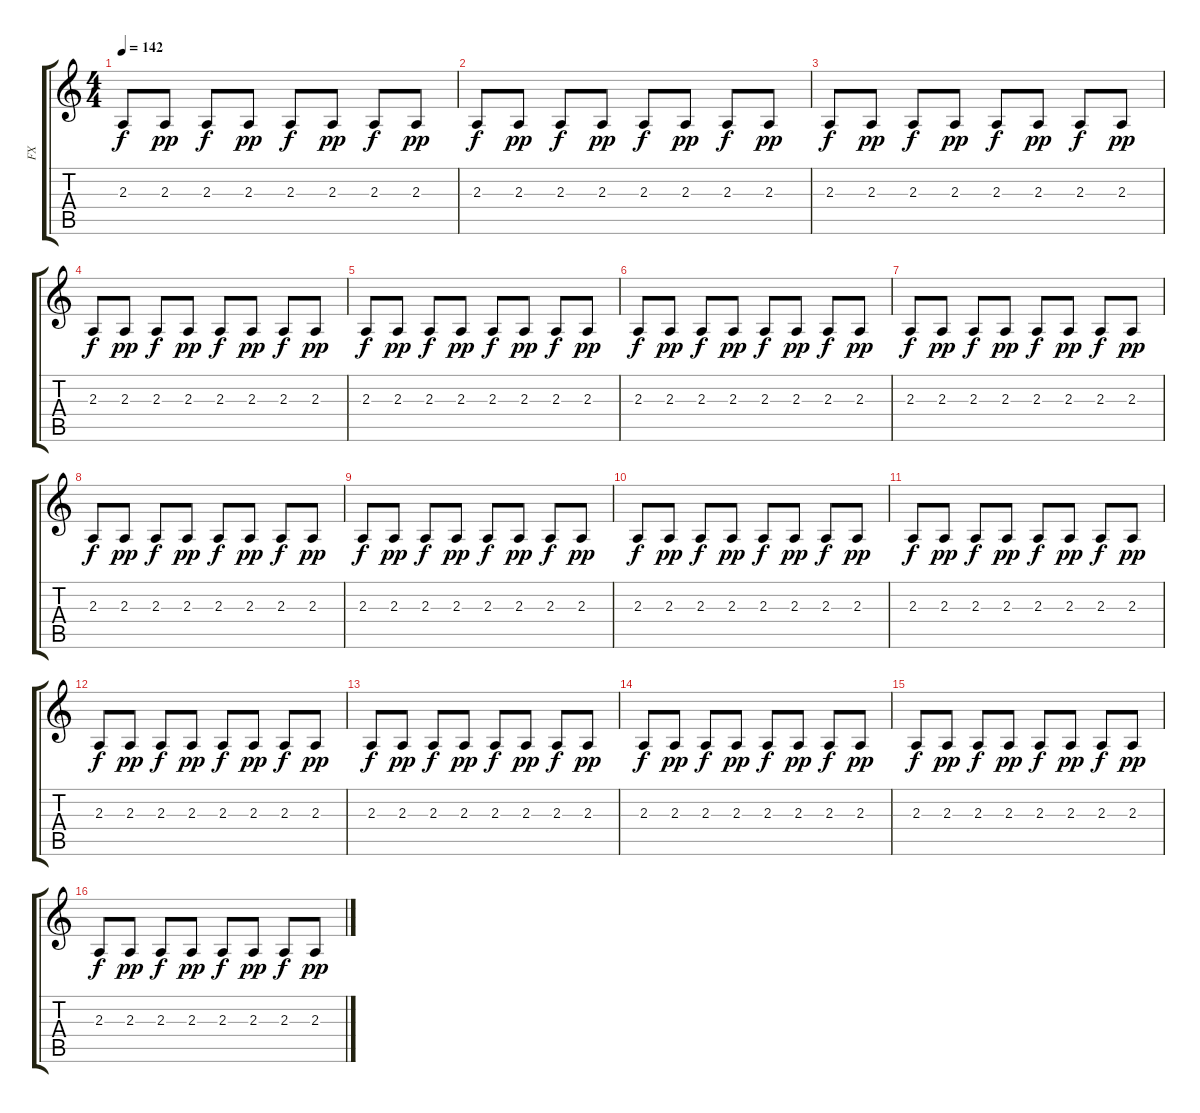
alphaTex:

\track ("FX" "FX") {instrument clavinet}
\staff {score tabs}
\tuning (E4 B3 G3 D3 A2 E2) {hide}
\ts (4 4)
\tempo 142
\clef g2
\ks c
2.3.8{dy f balance 16} 2.3.8{dy pp} 2.3.8{dy f balance 0} 2.3.8{dy pp balance 16} 2.3.8{dy f balance 16} 2.3.8{dy pp} 2.3.8{dy f balance 0} 2.3.8{dy pp balance 16} |
2.3.8{dy f balance 16} 2.3.8{dy pp} 2.3.8{dy f balance 0} 2.3.8{dy pp balance 16} 2.3.8{dy f balance 16} 2.3.8{dy pp} 2.3.8{dy f balance 0} 2.3.8{dy pp balance 16} |
2.3.8{dy f balance 16} 2.3.8{dy pp} 2.3.8{dy f balance 0} 2.3.8{dy pp balance 16} 2.3.8{dy f balance 16} 2.3.8{dy pp} 2.3.8{dy f balance 0} 2.3.8{dy pp balance 16} |
2.3.8{dy f balance 16} 2.3.8{dy pp} 2.3.8{dy f balance 0} 2.3.8{dy pp balance 16} 2.3.8{dy f balance 16} 2.3.8{dy pp} 2.3.8{dy f balance 0} 2.3.8{dy pp balance 16} |
2.3.8{dy f balance 16} 2.3.8{dy pp} 2.3.8{dy f balance 0} 2.3.8{dy pp balance 16} 2.3.8{dy f balance 16} 2.3.8{dy pp} 2.3.8{dy f balance 0} 2.3.8{dy pp balance 16} |
2.3.8{dy f balance 16} 2.3.8{dy pp} 2.3.8{dy f balance 0} 2.3.8{dy pp balance 16} 2.3.8{dy f balance 16} 2.3.8{dy pp} 2.3.8{dy f balance 0} 2.3.8{dy pp balance 16} |
2.3.8{dy f balance 16} 2.3.8{dy pp} 2.3.8{dy f balance 0} 2.3.8{dy pp balance 16} 2.3.8{dy f balance 16} 2.3.8{dy pp} 2.3.8{dy f balance 0} 2.3.8{dy pp balance 16} |
2.3.8{dy f balance 16} 2.3.8{dy pp} 2.3.8{dy f balance 0} 2.3.8{dy pp balance 16} 2.3.8{dy f balance 16} 2.3.8{dy pp} 2.3.8{dy f balance 0} 2.3.8{dy pp balance 16} |
2.3.8{dy f balance 16} 2.3.8{dy pp} 2.3.8{dy f balance 0} 2.3.8{dy pp balance 16} 2.3.8{dy f balance 16} 2.3.8{dy pp} 2.3.8{dy f balance 0} 2.3.8{dy pp balance 16} |
2.3.8{dy f balance 16} 2.3.8{dy pp} 2.3.8{dy f balance 0} 2.3.8{dy pp balance 16} 2.3.8{dy f balance 16} 2.3.8{dy pp} 2.3.8{dy f balance 0} 2.3.8{dy pp balance 16} |
2.3.8{dy f balance 16} 2.3.8{dy pp} 2.3.8{dy f balance 0} 2.3.8{dy pp balance 16} 2.3.8{dy f balance 16} 2.3.8{dy pp} 2.3.8{dy f balance 0} 2.3.8{dy pp balance 16} |
2.3.8{dy f balance 16} 2.3.8{dy pp} 2.3.8{dy f balance 0} 2.3.8{dy pp balance 16} 2.3.8{dy f balance 16} 2.3.8{dy pp} 2.3.8{dy f balance 0} 2.3.8{dy pp balance 16} |
2.3.8{dy f balance 16} 2.3.8{dy pp} 2.3.8{dy f balance 0} 2.3.8{dy pp balance 16} 2.3.8{dy f balance 16} 2.3.8{dy pp} 2.3.8{dy f balance 0} 2.3.8{dy pp balance 16} |
2.3.8{dy f balance 16} 2.3.8{dy pp} 2.3.8{dy f balance 0} 2.3.8{dy pp balance 16} 2.3.8{dy f balance 16} 2.3.8{dy pp} 2.3.8{dy f balance 0} 2.3.8{dy pp balance 16} |
2.3.8{dy f balance 16} 2.3.8{dy pp} 2.3.8{dy f balance 0} 2.3.8{dy pp balance 16} 2.3.8{dy f balance 16} 2.3.8{dy pp} 2.3.8{dy f balance 0} 2.3.8{dy pp balance 16} |
2.3.8{dy f balance 16} 2.3.8{dy pp} 2.3.8{dy f balance 0} 2.3.8{dy pp balance 16} 2.3.8{dy f balance 16} 2.3.8{dy pp} 2.3.8{dy f balance 0} 2.3.8{dy pp balance 16}
